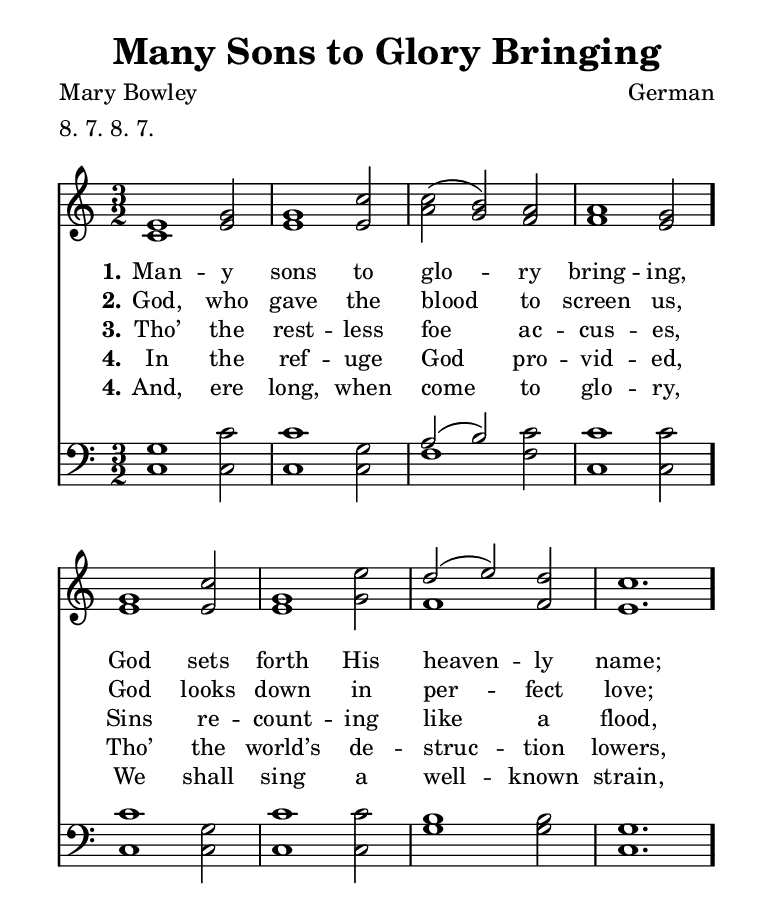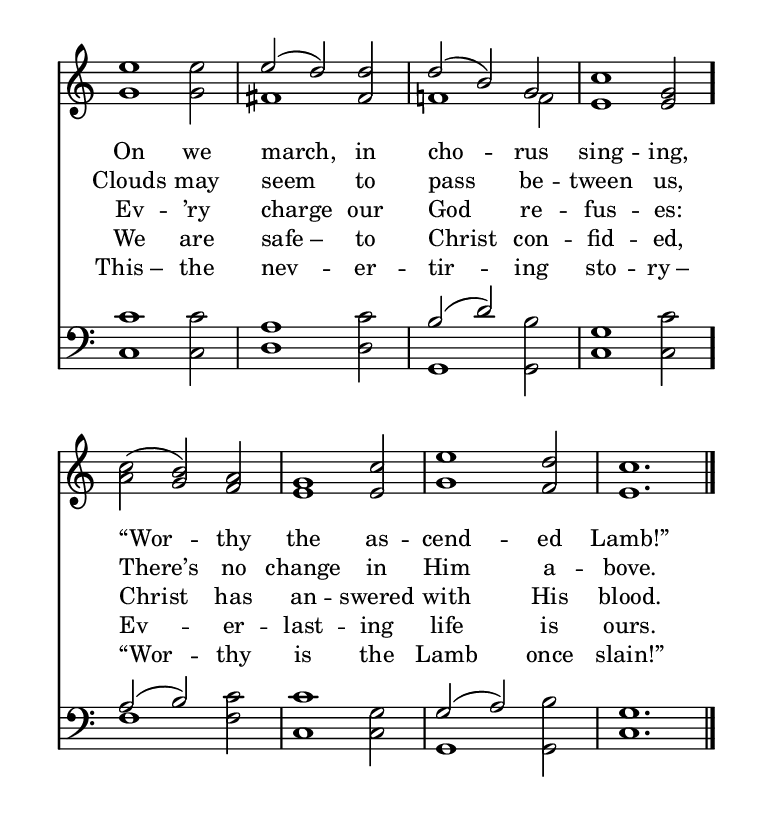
\include "common/global.ily"
\paper {
  \include "common/paper.ily"
  ragged-bottom = ##t
  systems-per-page = #(cond (is-eogsized 1) (#t #f))
}

\header{
  hymnnumber = "258"
  title = "Many Sons to Glory Bringing"
  tunename = "Rhineland"
  meter = "8. 7. 8. 7."
  poet = "Mary Bowley"
  composer = "German"
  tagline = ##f
}

global = {
  \include "common/overrides.ily"
  \override Staff.TimeSignature.style = #'numbered
  \time 3/2
  \override Score.MetronomeMark.transparent = ##t % hide all fermata changes too
  \tempo 2=80
  \key c \major
  \autoBeamOff
}

notesSoprano = {
\global
\relative c' {

  e1 g2 | g1 c2 | c( b) a | a1 g2 |
  g1 c2 | g1 e'2 | d( e) d | c1. |
  e1 e2 | e( d) d | d( b) g | c1 g2 |
  c2( b) a | g1 c2 | e1 d2 | c1. |

  \bar "|."

}
}

notesAlto = {
\global
\relative e' {

  c1 e2 | e1 e2 | a( g) f | f1 e2 |
  e1 e2 | e1 g2 | f1 f2 | e1. |
  g1 g2 | fis1 fis2 | f!1 f2 | e1 e2 |
  a2( g) f | e1 e2 | g1 f2 | e1. |

}
}

notesTenor = {
\global
\relative a {

  g1 c2 | c1 g2 | a( b) c | c1 c2 |
  c1 g2 | c1 c2 | b1 b2 | g1. |
  c1 c2 | a1 c2 | b( d) b | g1 c2 |
  a2( b) c | c1 g2 | g( a) b | g1. |

}
}

notesBass = {
\global
\relative f {

  c1 c2 | c1 c2 | f1 f2 | c1 c2 |
  c1 c2 | c1 c2 | g'1 g2 | c,1. |
  c1 c2 | d1 d2 | g,1 g2 | c1 c2 |
  f1 f2 | c1 c2 | g1 g2 | c1. |

}
}

wordsA = \lyricmode {
\set stanza = "1."

Man -- y sons to glo -- ry bring -- ing, \bar "."
God sets forth His heaven -- ly name; \bar "."
On we march, in cho -- rus sing -- ing, \bar "."
“Wor -- thy the as -- cend -- ed Lamb!” \bar "."

}

wordsB = \lyricmode {
\set stanza = "2."

God, who gave the blood to screen us,
God looks down in per -- fect love;
Clouds may seem to pass be -- tween us,
There’s no change in Him a -- bove.

}

wordsC = \lyricmode {
\set stanza = "3."

Tho’ the rest -- less foe ac -- cus -- es, % original has "ac -- cus -- ses"
Sins re -- count -- ing like a flood,
Ev -- ’ry charge our God re -- fus -- es:
Christ has an -- swered with His blood.

}

wordsD = \lyricmode {
\set stanza = "4."

In the ref -- uge God pro -- vid -- ed,
Tho’ the world’s de -- struc -- tion lowers,
We are safe_– to Christ con -- fid -- ed,
Ev -- er -- last -- ing life is ours.

}

wordsE = \lyricmode {
\set stanza = "4."

And, ere long, when come to glo -- ry,
We shall sing a well -- known strain,
This_– the nev -- er -- tir -- ing sto -- ry_–
“Wor -- thy is the Lamb once slain!”

}

\score {
  \context ChoirStaff <<
    \context Staff = upper <<
      \set Staff.autoBeaming = ##f
      \set ChoirStaff.systemStartDelimiter = #'SystemStartBar
      \set ChoirStaff.printPartCombineTexts = ##f
      \partcombine #'(2 . 11) \notesSoprano \notesAlto
      \context NullVoice = sopranos { \voiceOne << \notesSoprano >> }
      \context Lyrics = one   \lyricsto sopranos \wordsA
      \context Lyrics = two   \lyricsto sopranos \wordsB
      \context Lyrics = three \lyricsto sopranos \wordsC
      \context Lyrics = four  \lyricsto sopranos \wordsD
      \context Lyrics = five  \lyricsto sopranos \wordsE
    >>
    \context Staff = men <<
      \set Staff.autoBeaming = ##f
      \clef bass
      \set ChoirStaff.printPartCombineTexts = ##f
      \partcombine #'(2 . 11) \notesTenor \notesBass
    >>
  >>
  \layout {
    \include "common/layout.ily"
  }
  \midi{
    \include "common/midi.ily"
  }
}

\version "2.19.49"  % necessary for upgrading to future LilyPond versions.

% vi:set et ts=2 sw=2 ai nocindent syntax=lilypond:
